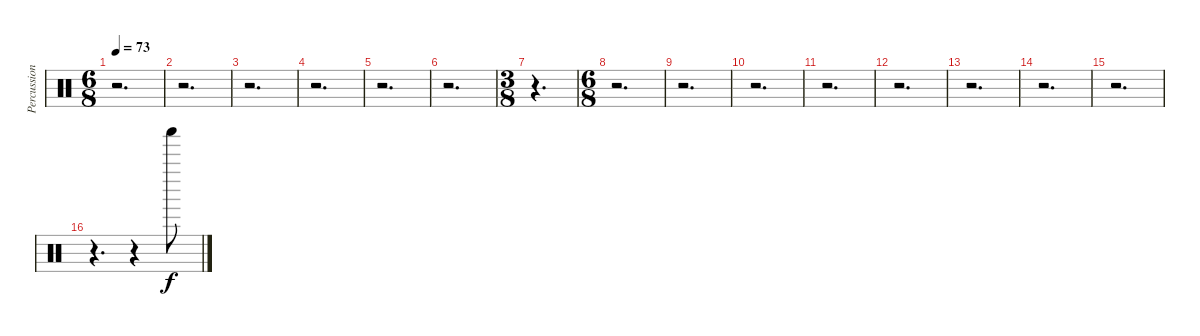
\track ("Percussion" "Percussion") {instrument percussion}
\staff {score}
\articulation defaults
\ts (6 8)
\tempo 73
\clef neutral
\ks c
r.2{d dy f} |
r.2{d} |
r.2{d} |
r.2{d} |
r.2{d} |
r.2{d} |
\ts (3 8)
r.4{d} |
\ts (6 8)
r.2{d} |
r.2{d} |
r.2{d} |
r.2{d} |
r.2{d} |
r.2{d} |
r.2{d} |
r.2{d} |
r.4{d} r.4 "Shaker (hit)".8
